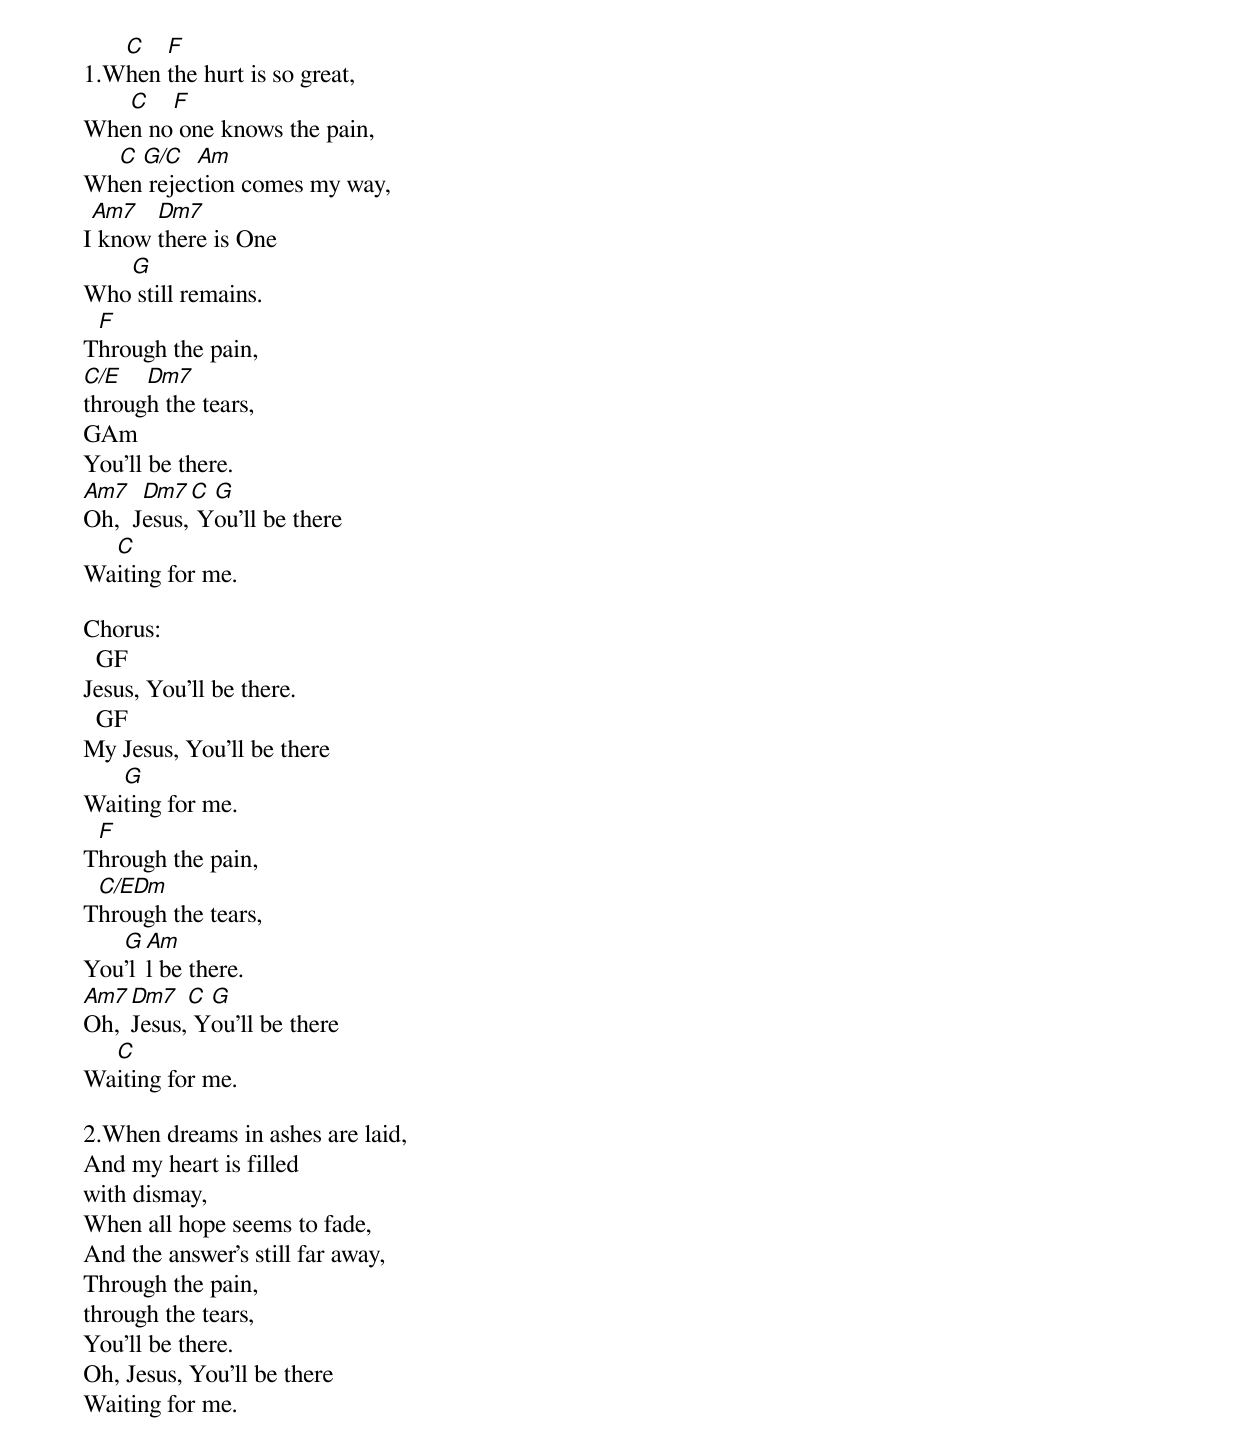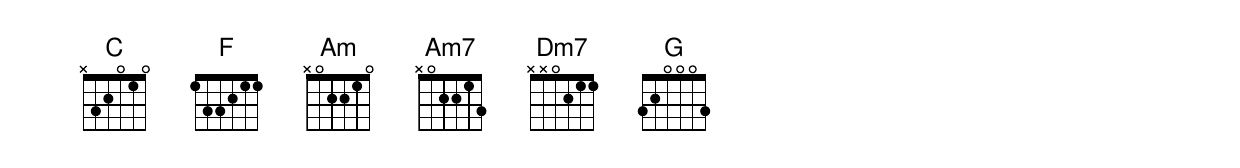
   C   F
1.When the hurt is so great,
   C   F
When no one knows the pain,
  C G/C   Am
When rejection comes my way,
 Am7   Dm7
I know there is One
   G
Who still remains.
 F
Through the pain,
C/E   Dm7
through the tears,
GAm
You’ll be there.
Am7   Dm7  C G
Oh,  Jesus, You’ll be there
  C
Waiting for me.

Chorus:
  GF
Jesus, You’ll be there.
  GF
My Jesus, You’ll be there
   G
Waiting for me.
 F
Through the pain,
 C/EDm
Through the tears,
   G Am
You’ll be there.
Am7 Dm7   C G
Oh, Jesus, You’ll be there
  C
Waiting for me.

2.When dreams in ashes are laid,
And my heart is filled
with dismay,
When all hope seems to fade,
And the answer’s still far away,
Through the pain,
through the tears,
You’ll be there.
Oh, Jesus, You’ll be there
Waiting for me.
